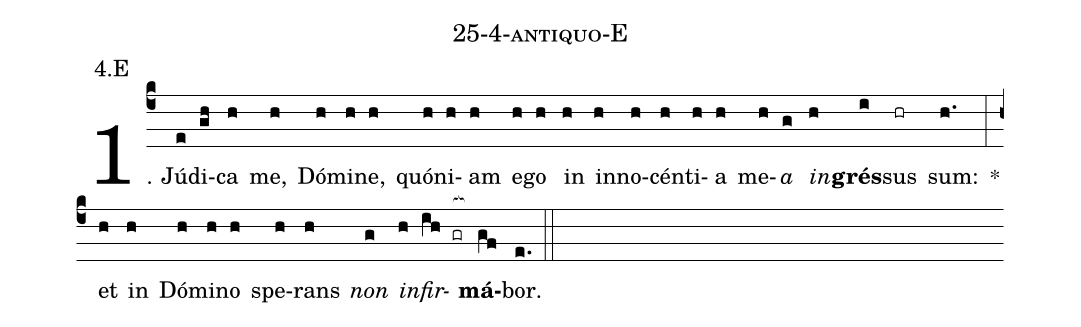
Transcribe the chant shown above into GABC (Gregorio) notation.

name: 25-4-antiquo-E;
annotation: 4.E;
%%
(c4)1. Jú(e)di(gh)ca(h) me,(h) Dó(h)mi(h)ne,(h) quón(h)i(h)am(h) e(h)go(h) in(h) in(h)no(h)cén(h)ti(h)a(h) me(h)<i>a</i>(g) <i>in</i>(h)<b>grés</b>(i)sus(hr) sum:(h.) *(:) et(h) in(h) Dó(h)mi(h)no(h) spe(h)rans(h) <i>non</i>(g) <i>in</i>(h)<i>fir</i>(ih gr[ocb:1{])<b>má</b>(gf[ocb:0}])bor.(e.) (::)
